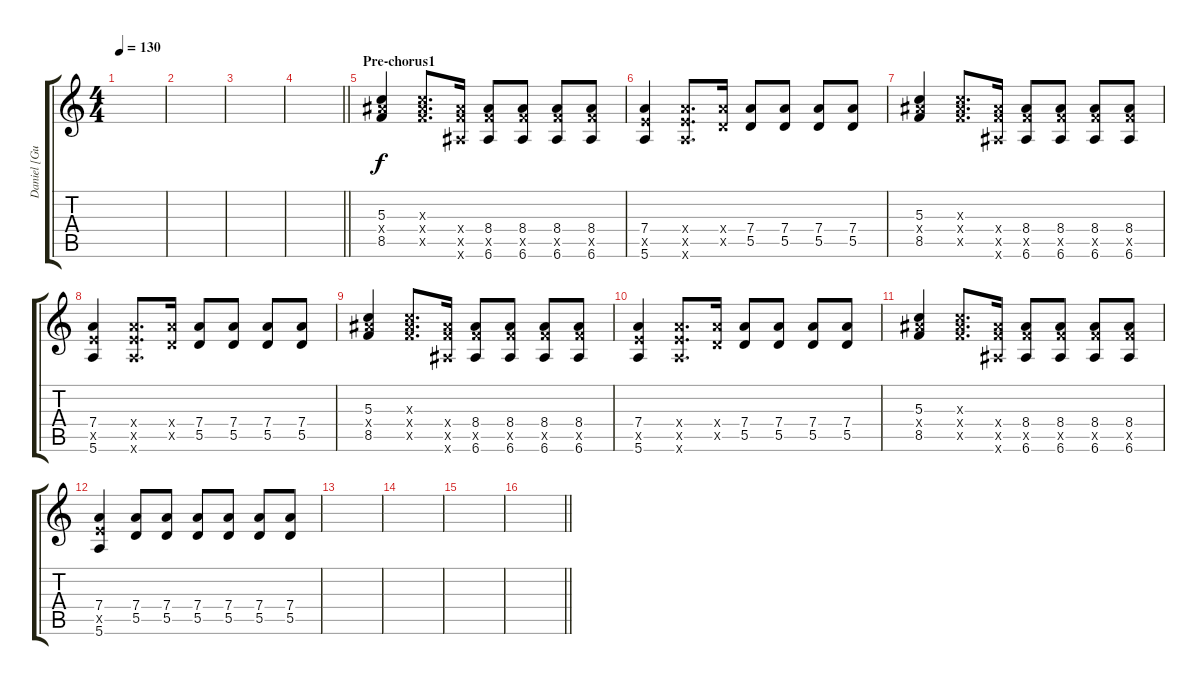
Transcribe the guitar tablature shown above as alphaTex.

\track ("Daniel [Guitar1]" "Daniel [Gu") {instrument overdrivenguitar}
\staff {score tabs}
\tuning (E4 B3 G3 D3 A2 E2) {hide}
\ts (4 4)
\tempo 130
\clef g2
\ks c
|
|
|
\barLineRight lightlight
|
\section ("" "Pre-chorus1")
(5.3 8.4{x} 8.5).4 (5.3{x} 8.4{x} 8.5{x}).8{d} (8.4{x} 8.5{x} 6.6{x}).16 (8.4 8.5{x} 6.6).8 (8.4 8.5{x} 6.6).8 (8.4 8.5{x} 6.6).8 (8.4 8.5{x} 6.6).8 |
(7.4 7.5{x} 5.6).4 (7.4{x} 7.5{x} 5.6{x}).8{d} (7.4{x} 5.5{x}).16 (7.4 5.5).8 (7.4 5.5).8 (7.4 5.5).8 (7.4 5.5).8 |
(5.3 8.4{x} 8.5).4 (5.3{x} 8.4{x} 8.5{x}).8{d} (8.4{x} 8.5{x} 6.6{x}).16 (8.4 8.5{x} 6.6).8 (8.4 8.5{x} 6.6).8 (8.4 8.5{x} 6.6).8 (8.4 8.5{x} 6.6).8 |
(7.4 7.5{x} 5.6).4 (7.4{x} 7.5{x} 5.6{x}).8{d} (7.4{x} 5.5{x}).16 (7.4 5.5).8 (7.4 5.5).8 (7.4 5.5).8 (7.4 5.5).8 |
(5.3 8.4{x} 8.5).4 (5.3{x} 8.4{x} 8.5{x}).8{d} (8.4{x} 8.5{x} 6.6{x}).16 (8.4 8.5{x} 6.6).8 (8.4 8.5{x} 6.6).8 (8.4 8.5{x} 6.6).8 (8.4 8.5{x} 6.6).8 |
(7.4 7.5{x} 5.6).4 (7.4{x} 7.5{x} 5.6{x}).8{d} (7.4{x} 5.5{x}).16 (7.4 5.5).8 (7.4 5.5).8 (7.4 5.5).8 (7.4 5.5).8 |
(5.3 8.4{x} 8.5).4 (5.3{x} 8.4{x} 8.5{x}).8{d} (8.4{x} 8.5{x} 6.6{x}).16 (8.4 8.5{x} 6.6).8 (8.4 8.5{x} 6.6).8 (8.4 8.5{x} 6.6).8 (8.4 8.5{x} 6.6).8 |
(7.4 7.5{x} 5.6).4 (7.4 5.5).8 (7.4 5.5).8 (7.4 5.5).8 (7.4 5.5).8 (7.4 5.5).8 (7.4 5.5).8 |
|
|
|
\barLineRight lightlight
